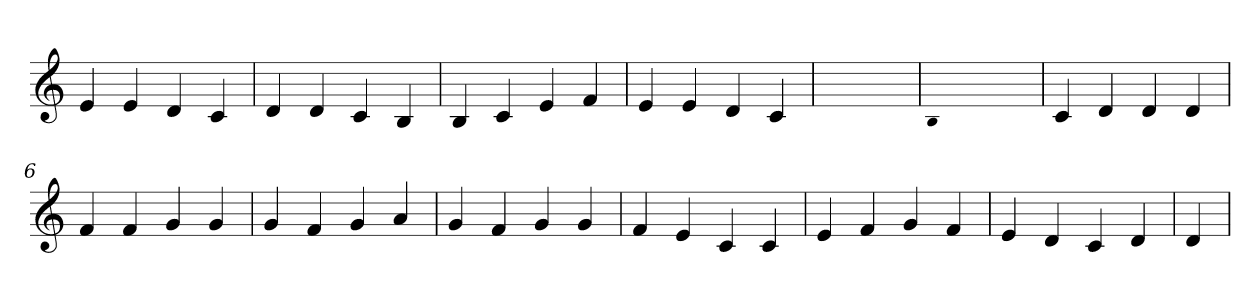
**kern
*part1
*staff1
*clefG2
=1
4e
4e
4d
4c
=2
4d
4d
4c
4B
=3
4B
4c
4e
4f
=4
4e
4e
4d
4c
=5
1ryy
=5
qqB
1ryy
=5
4c
4d
4d
4d
=6
4f
4f
4g
4g
=7
4g
4f
4g
4a
=8
4g
4f
4g
4g
=9
4f
4e
4c
4c
=10
4e
4f
4g
4f
=11
4e
4d
4c
4d
=12
4d
=
*-
